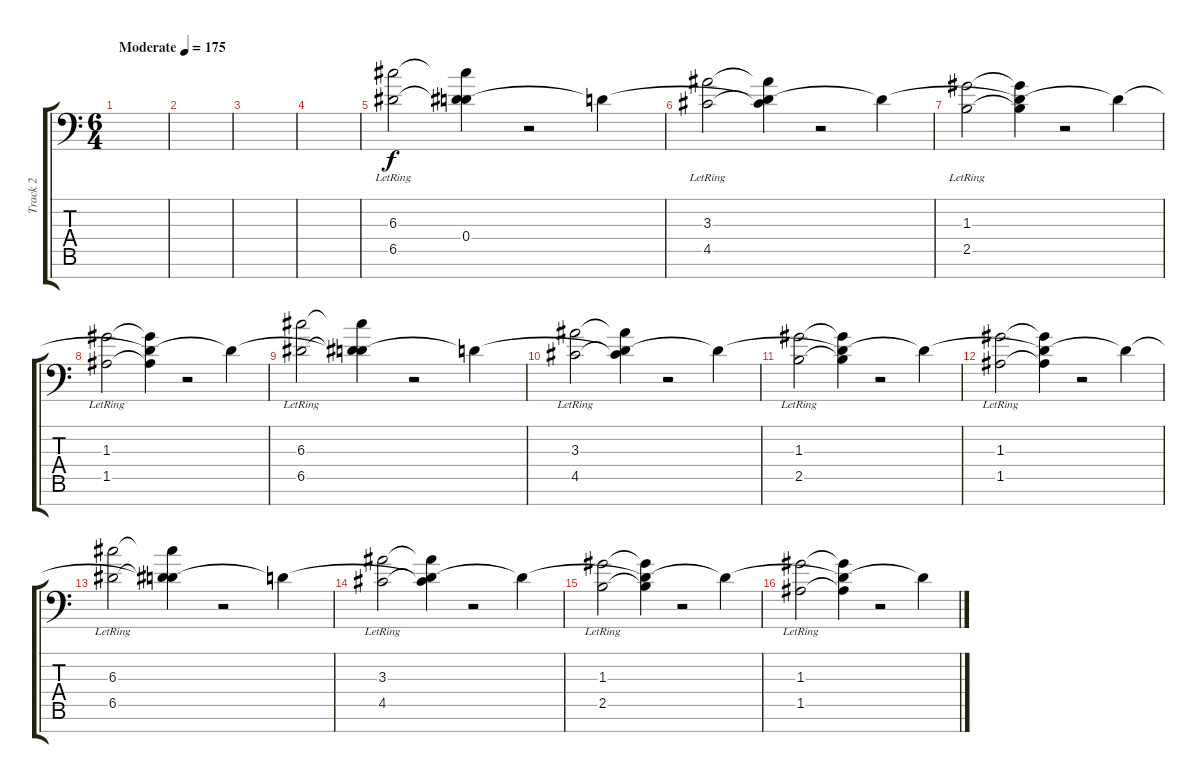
\track ("Track 2" "Track 2") {instrument electricguitarclean}
\staff {score tabs}
\tuning (E4 B3 G3 D3 A2 E2 A-1) {hide}
\ts (6 4)
\tempo (175 "Moderate")
\clef f4
\ks c
|
|
|
|
(6.3{lr} 6.5{lr}).2 (6.3{t} 0.4 6.5{t}).4 r.2 0.4{t}.4 |
(3.3{lr} 4.5{lr}).2 (3.3{t} 0.4{t} 4.5{t}).4 r.2 0.4{t}.4 |
(1.3 2.5{lr}).2 (1.3{t} 0.4{t} 2.5{t}).4 r.2 0.4{t}.4 |
(1.3 1.5{lr}).2 (1.3{t} 0.4{t} 1.5{t}).4 r.2 0.4{t}.4 |
(6.3{lr} 6.5{lr}).2 (6.3{t} 0.4{t} 6.5{t}).4 r.2 0.4{t}.4 |
(3.3{lr} 4.5{lr}).2 (3.3{t} 0.4{t} 4.5{t}).4 r.2 0.4{t}.4 |
(1.3 2.5{lr}).2 (1.3{t} 0.4{t} 2.5{t}).4 r.2 0.4{t}.4 |
(1.3 1.5{lr}).2 (1.3{t} 0.4{t} 1.5{t}).4 r.2 0.4{t}.4 |
(6.3{lr} 6.5{lr}).2 (6.3{t} 0.4{t} 6.5{t}).4 r.2 0.4{t}.4 |
(3.3{lr} 4.5{lr}).2 (3.3{t} 0.4{t} 4.5{t}).4 r.2 0.4{t}.4 |
(1.3 2.5{lr}).2 (1.3{t} 0.4{t} 2.5{t}).4 r.2 0.4{t}.4 |
(1.3 1.5{lr}).2 (1.3{t} 0.4{t} 1.5{t}).4 r.2 0.4{t}.4
